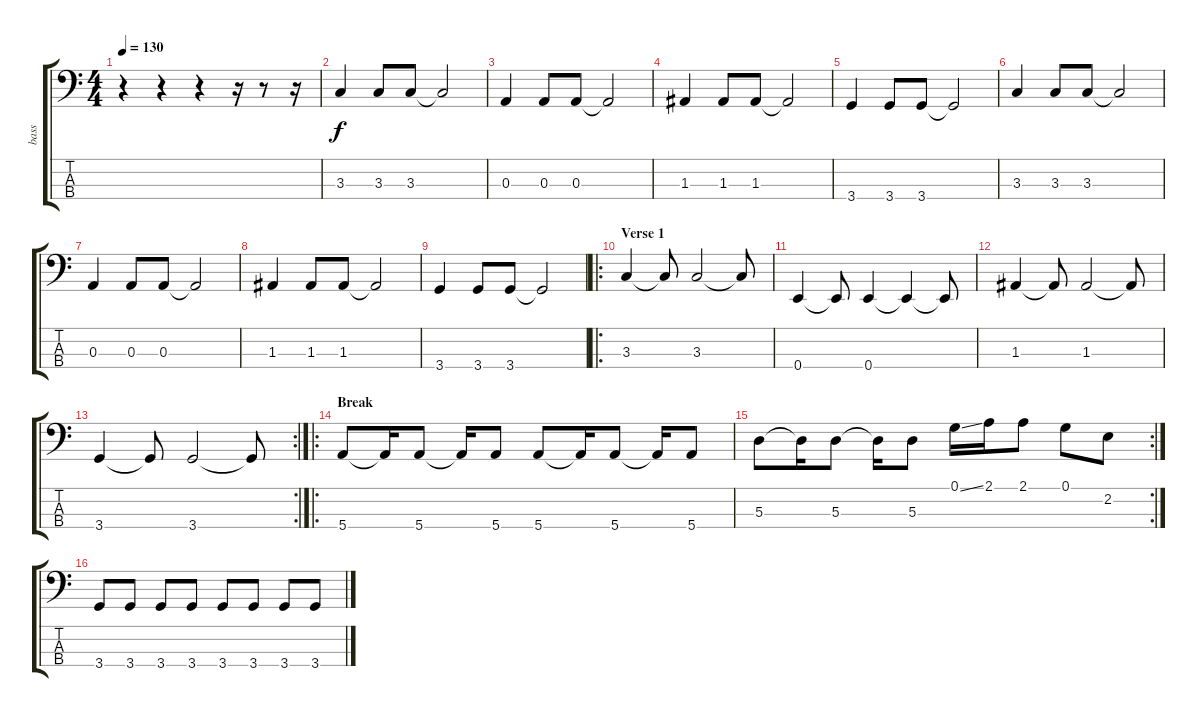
\track ("bass" "bass") {instrument electricbassfinger}
\staff {score tabs}
\tuning (G2 D2 A1 E1) {hide}
\ts (4 4)
\tempo 130
\clef f4
\ks c
r.4{dy f instrument electricbassfinger} r.4 r.4 r.16 r.8 r.16 |
3.3.4 3.3.8 3.3.8 3.3{t}.2 |
0.3.4 0.3.8 0.3.8 0.3{t}.2 |
1.3.4 1.3.8 1.3.8 1.3{t}.2 |
3.4.4 3.4.8 3.4.8 3.4{t}.2 |
3.3.4 3.3.8 3.3.8 3.3{t}.2 |
0.3.4 0.3.8 0.3.8 0.3{t}.2 |
1.3.4 1.3.8 1.3.8 1.3{t}.2 |
3.4.4 3.4.8 3.4.8 3.4{t}.2 |
\ro
\section ("" "Verse 1")
3.3.4 3.3{t}.8 3.3.2 3.3{t}.8 |
0.4.4 0.4{t}.8 0.4.4 0.4{t}.4 0.4{t}.8 |
1.3.4 1.3{t}.8 1.3.2 1.3{t}.8 |
\rc 2
3.4.4 3.4{t}.8 3.4.2 3.4{t}.8 |
\ro
\section ("" "Break")
5.4.8 5.4{t}.16 5.4.8 5.4{t}.16 5.4.8 5.4.8 5.4{t}.16 5.4.8 5.4{t}.16 5.4.8 |
\rc 2
5.3.8 5.3{t}.16 5.3.8 5.3{t}.16 5.3.8 0.1{ss}.16 2.1.16 2.1.8 0.1.8 2.2.8 |
3.4.8 3.4.8 3.4.8 3.4.8 3.4.8 3.4.8 3.4.8 3.4.8
